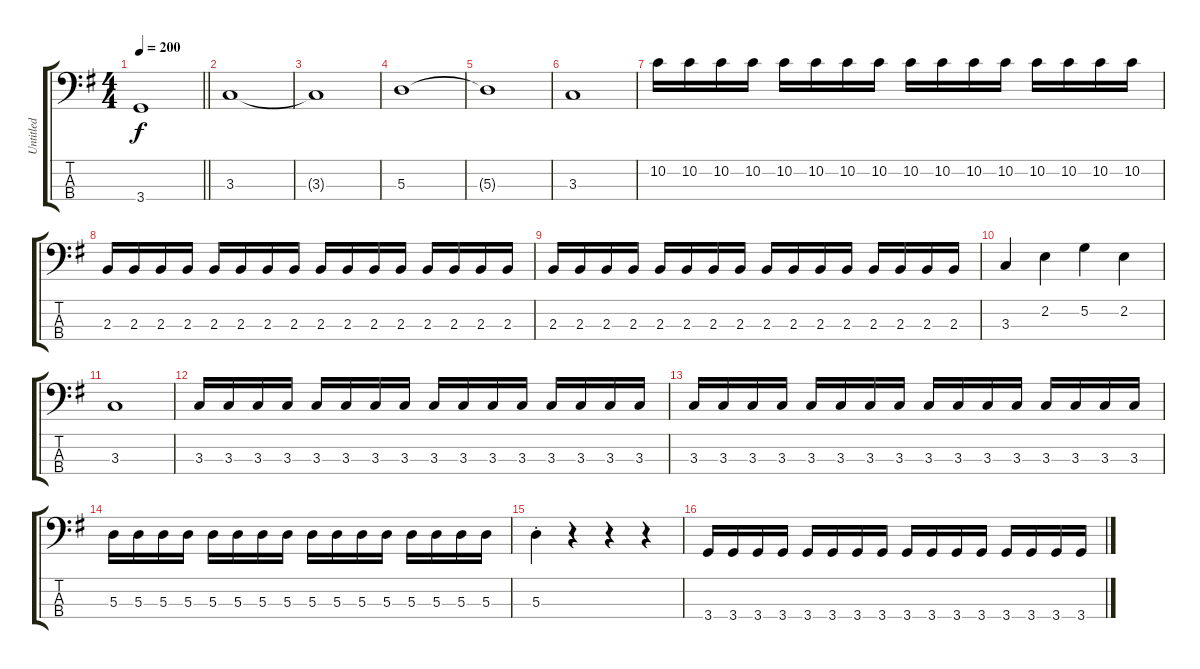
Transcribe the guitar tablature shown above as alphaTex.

\track ("Untitled" "Untitled") {instrument electricbassfinger}
\staff {score tabs}
\tuning (G2 D2 A1 E1) {hide}
\ts (4 4)
\tempo 200
\clef f4
\barLineRight lightlight
\ks g
3.4{t}.1{dy f} |
3.3.1 |
3.3{t}.1 |
5.3.1 |
5.3{t}.1 |
3.3.1 |
10.2.16 10.2.16 10.2.16 10.2.16 10.2.16 10.2.16 10.2.16 10.2.16 10.2.16 10.2.16 10.2.16 10.2.16 10.2.16 10.2.16 10.2.16 10.2.16 |
2.3.16 2.3.16 2.3.16 2.3.16 2.3.16 2.3.16 2.3.16 2.3.16 2.3.16 2.3.16 2.3.16 2.3.16 2.3.16 2.3.16 2.3.16 2.3.16 |
2.3.16 2.3.16 2.3.16 2.3.16 2.3.16 2.3.16 2.3.16 2.3.16 2.3.16 2.3.16 2.3.16 2.3.16 2.3.16 2.3.16 2.3.16 2.3.16 |
3.3.4 2.2.4 5.2.4 2.2.4 |
3.3.1 |
3.3.16 3.3.16 3.3.16 3.3.16 3.3.16 3.3.16 3.3.16 3.3.16 3.3.16 3.3.16 3.3.16 3.3.16 3.3.16 3.3.16 3.3.16 3.3.16 |
3.3.16 3.3.16 3.3.16 3.3.16 3.3.16 3.3.16 3.3.16 3.3.16 3.3.16 3.3.16 3.3.16 3.3.16 3.3.16 3.3.16 3.3.16 3.3.16 |
5.3.16 5.3.16 5.3.16 5.3.16 5.3.16 5.3.16 5.3.16 5.3.16 5.3.16 5.3.16 5.3.16 5.3.16 5.3.16 5.3.16 5.3.16 5.3.16 |
5.3{st}.4 r.4 r.4 r.4 |
3.4.16 3.4.16 3.4.16 3.4.16 3.4.16 3.4.16 3.4.16 3.4.16 3.4.16 3.4.16 3.4.16 3.4.16 3.4.16 3.4.16 3.4.16 3.4.16
